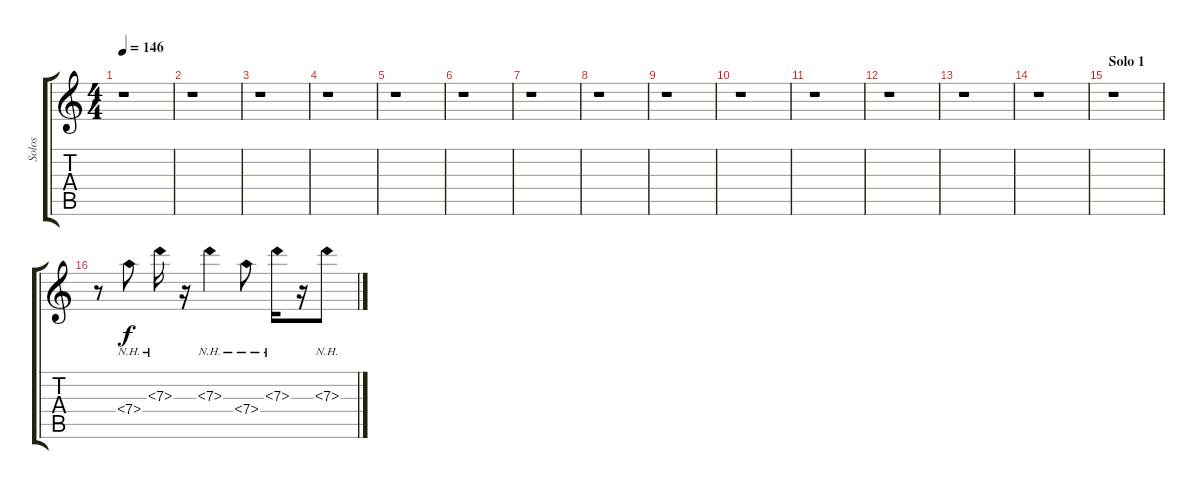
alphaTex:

\track ("Solos" "Solos") {instrument distortionguitar}
\staff {score tabs}
\tuning (E4 B3 G3 D3 A2 E2) {hide}
\ts (4 4)
\tempo 146
\clef g2
\ks c
r.1{dy f} |
r.1 |
r.1 |
r.1 |
r.1 |
r.1 |
r.1 |
r.1 |
r.1 |
r.1 |
r.1 |
r.1 |
r.1 |
r.1 |
\section ("" "Solo 1")
r.1 |
r.8 7.4{nh}.8 7.3{nh}.16 r.16 7.3{nh}.4 7.4{nh}.8 7.3{nh}.16 r.16 7.3{nh}.8
